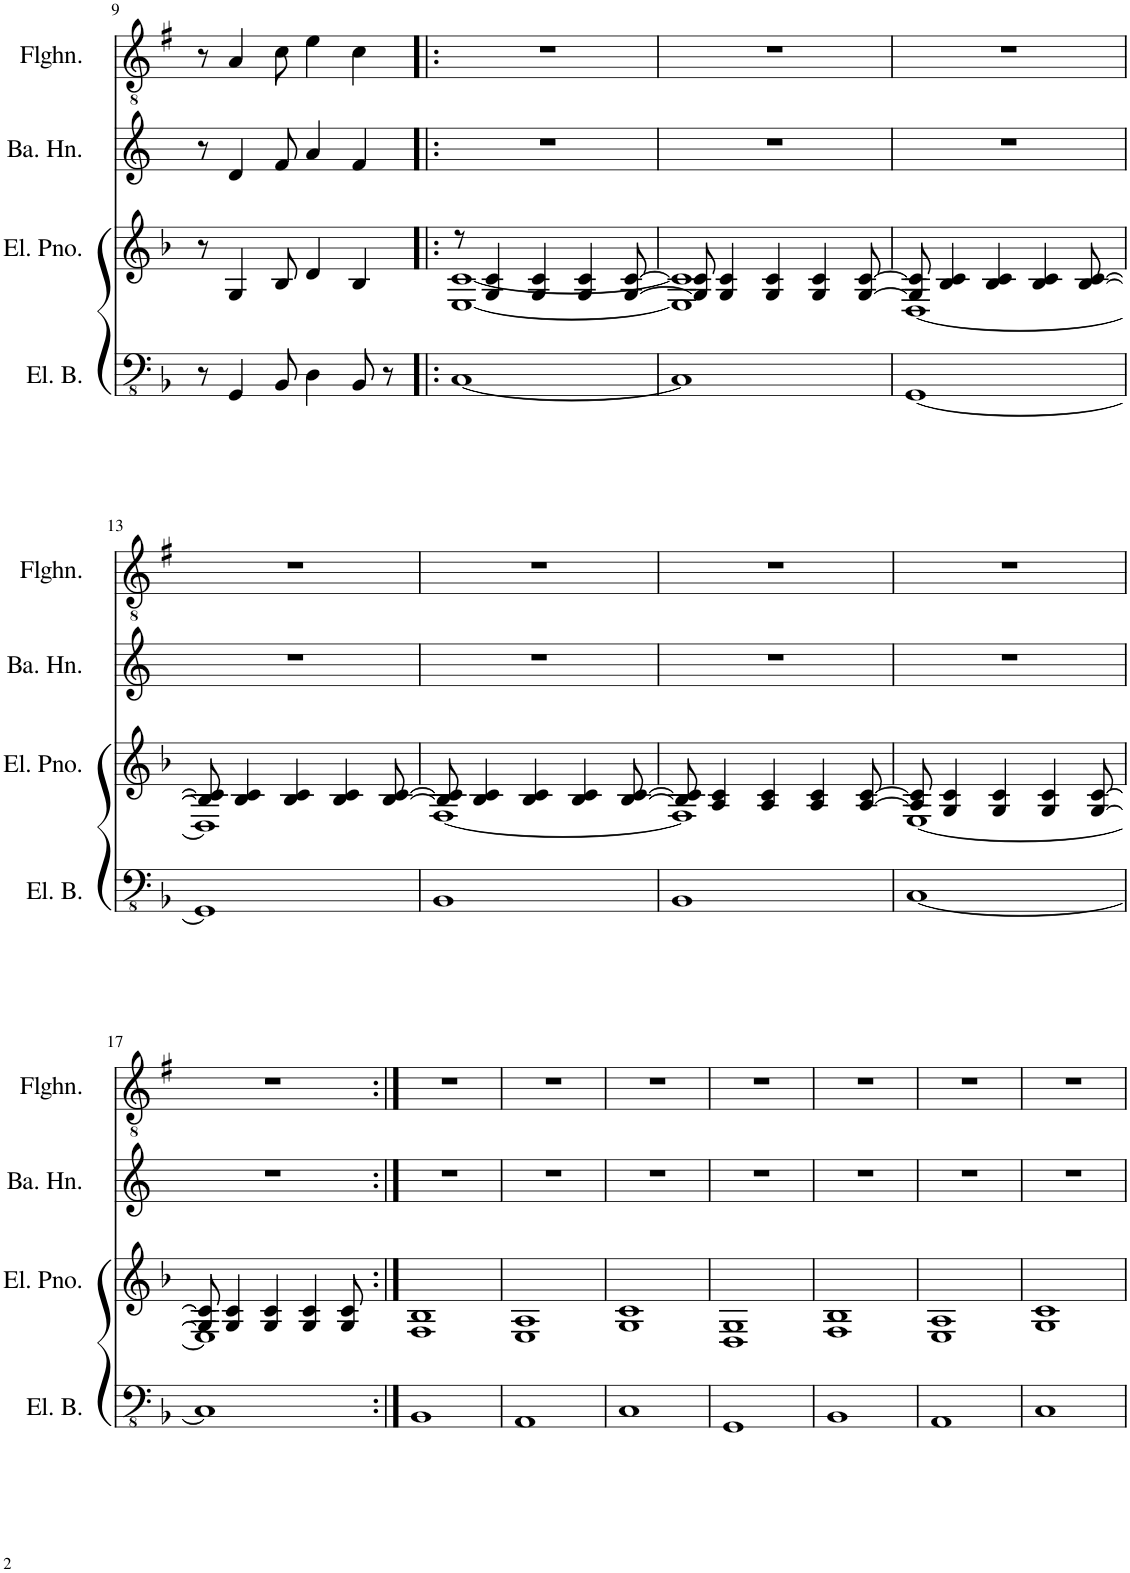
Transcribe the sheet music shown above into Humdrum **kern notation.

**kern	**kern	**kern	**kern
*part4	*part3	*part2	*part1
*staff4	*staff3	*staff2	*staff1
*I"Electric Bass	*I"Electric Piano	*I"Basset Horn	*I"Flugelhorn
*I'El. B.	*I'El. Pno.	*I'Ba. Hn.	*I'Flghn.
!!LO:PB:g=z
*clefFv4	*clefG2	*clefG2	*clefGv2
*	*	*Trd1c2	*Trd1c2
*k[b-]	*k[b-]	*k[]	*k[f#]
*M4/4	*M4/4	*M4/4	*M4/4
=9	=9	=9	=9
8r	8r	8r	8r
4GGG/	4G/	4d/	4A/
8BBB-/	8B-/	8f/	8c\
4DD\	4d/	4a/	4e\
8BBB-/	4B-/	4f/	4c\
8r	.	.	.
=10!|:	=10!|:	=10!|:	=10!|:
*	*^	*	*
[1CC	8r	[1E [1c	1r	1r
.	4G/ 4c/	.	.	.
.	4G/ 4c/	.	.	.
.	4G/ 4c/	.	.	.
.	[8G/ [8c/	.	.	.
=11	=11	=11	=11	=11
1CC]	8G/] 8c/]	1E] 1c]	1r	1r
.	4G/ 4c/	.	.	.
.	4G/ 4c/	.	.	.
.	4G/ 4c/	.	.	.
.	[8G/ [8c/	.	.	.
=12	=12	=12	=12	=12
[1GGG	8G/] 8c/]	[1D	1r	1r
.	4B-/ 4c/	.	.	.
.	4B-/ 4c/	.	.	.
.	4B-/ 4c/	.	.	.
.	[8B-/ [8c/	.	.	.
!!LO:LB:g=z
=13	=13	=13	=13	=13
1GGG]	8B-/] 8c/]	1D]	1r	1r
.	4B-/ 4c/	.	.	.
.	4B-/ 4c/	.	.	.
.	4B-/ 4c/	.	.	.
.	[8B-/ [8c/	.	.	.
=14	=14	=14	=14	=14
1BBB-	8B-/] 8c/]	[1F	1r	1r
.	4B-/ 4c/	.	.	.
.	4B-/ 4c/	.	.	.
.	4B-/ 4c/	.	.	.
.	[8B-/ [8c/	.	.	.
=15	=15	=15	=15	=15
1BBB-	8B-/] 8c/]	1F]	1r	1r
.	4A/ 4c/	.	.	.
.	4A/ 4c/	.	.	.
.	4A/ 4c/	.	.	.
.	[8A/ [8c/	.	.	.
=16	=16	=16	=16	=16
[1CC	8A/] 8c/]	[1E	1r	1r
.	4G/ 4c/	.	.	.
.	4G/ 4c/	.	.	.
.	4G/ 4c/	.	.	.
.	[8G/ [8c/	.	.	.
!!LO:LB:g=z
=17	=17	=17	=17	=17
1CC]	8G/] 8c/]	1E]	1r	1r
.	4G/ 4c/	.	.	.
.	4G/ 4c/	.	.	.
.	4G/ 4c/	.	.	.
.	8G/ 8c/	.	.	.
*	*v	*v	*	*
=18:|!	=18:|!	=18:|!	=18:|!
1BBB-	1F 1B-	1r	1r
=19	=19	=19	=19
1AAA	1E 1A	1r	1r
=20	=20	=20	=20
1CC	1G 1c	1r	1r
=21	=21	=21	=21
1GGG	1D 1G	1r	1r
=22	=22	=22	=22
1BBB-	1F 1B-	1r	1r
=23	=23	=23	=23
1AAA	1E 1A	1r	1r
=24	=24	=24	=24
1CC	1G 1c	1r	1r
=	=	=	=
*-	*-	*-	*-
